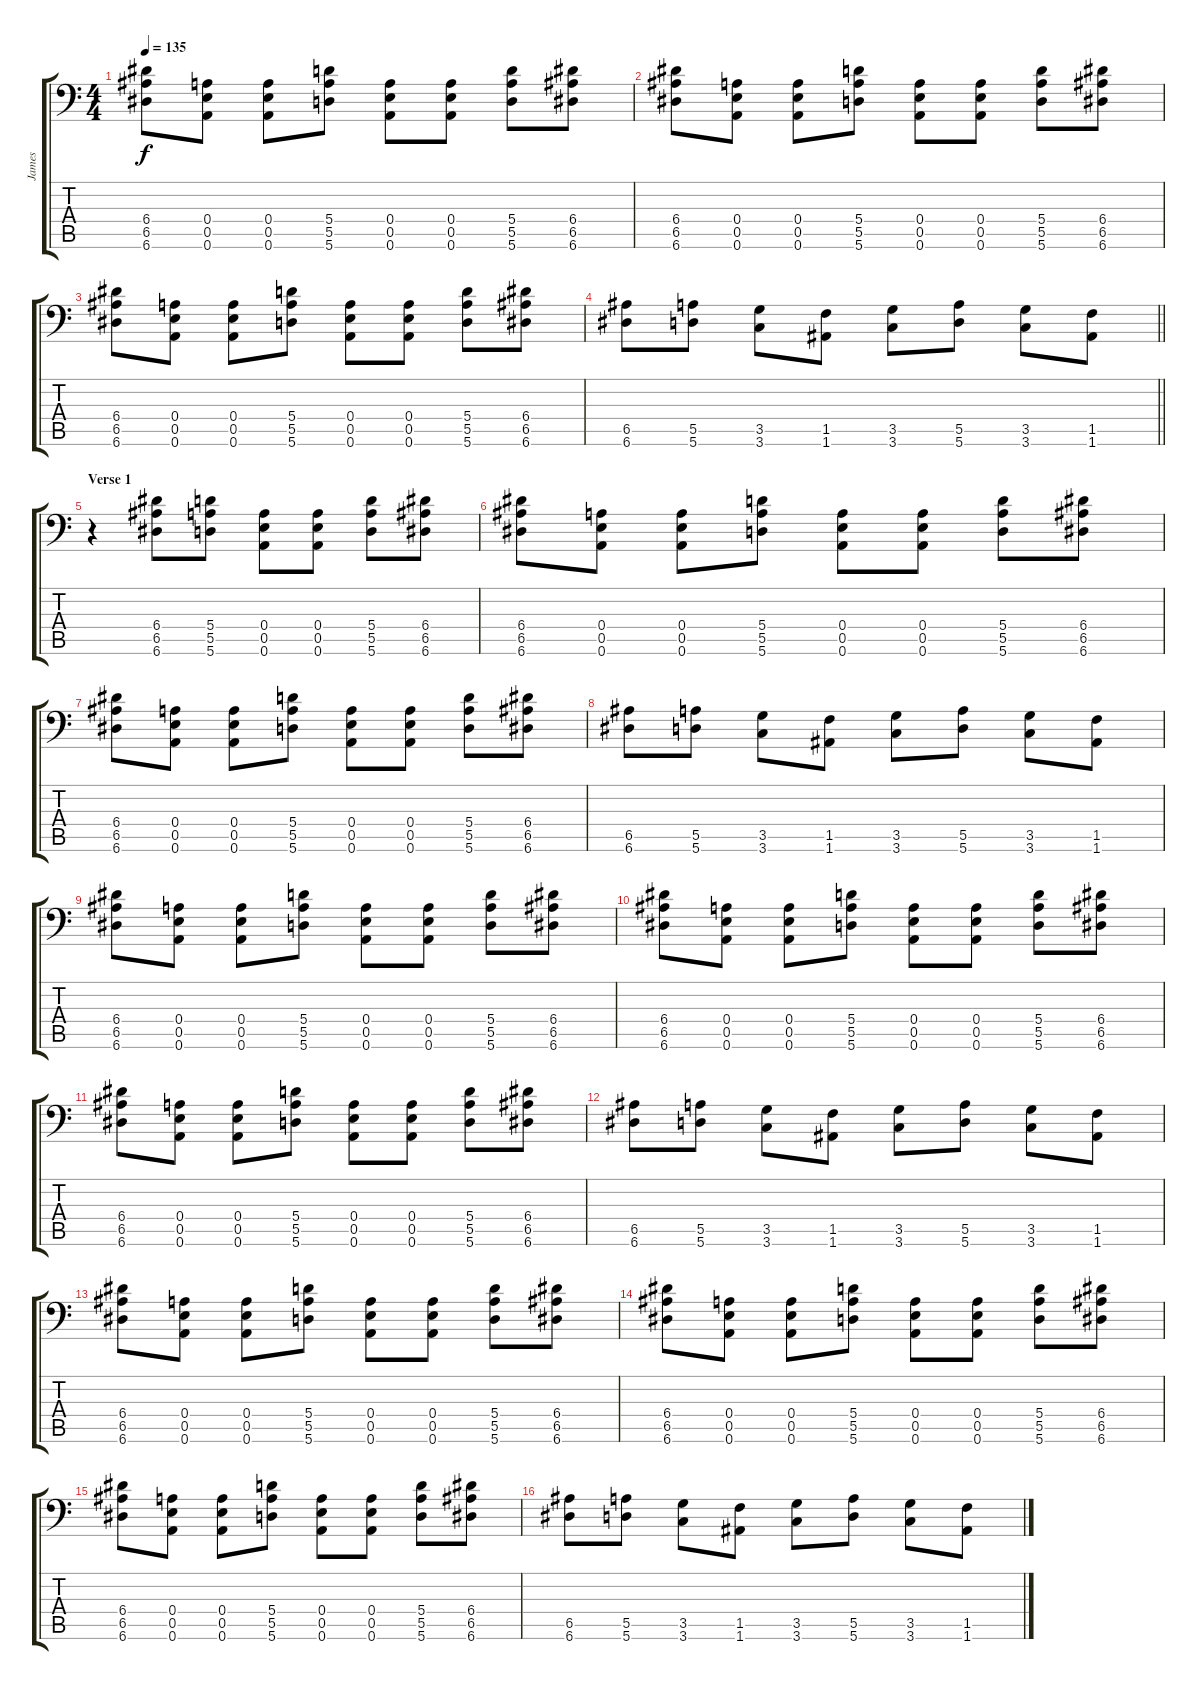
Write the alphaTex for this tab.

\track ("James" "James") {instrument overdrivenguitar}
\staff {score tabs}
\tuning (B3 Gb3 D3 A2 E2 A1) {hide}
\ts (4 4)
\tempo 135
\clef f4
\ks c
(6.4 6.5 6.6).8{dy f} (0.4 0.5 0.6).8 (0.4 0.5 0.6).8 (5.4 5.5 5.6).8 (0.4 0.5 0.6).8 (0.4 0.5 0.6).8 (5.4 5.5 5.6).8 (6.4 6.5 6.6).8 |
(6.4 6.5 6.6).8 (0.4 0.5 0.6).8 (0.4 0.5 0.6).8 (5.4 5.5 5.6).8 (0.4 0.5 0.6).8 (0.4 0.5 0.6).8 (5.4 5.5 5.6).8 (6.4 6.5 6.6).8 |
(6.4 6.5 6.6).8 (0.4 0.5 0.6).8 (0.4 0.5 0.6).8 (5.4 5.5 5.6).8 (0.4 0.5 0.6).8 (0.4 0.5 0.6).8 (5.4 5.5 5.6).8 (6.4 6.5 6.6).8 |
\barLineRight lightlight
(6.5 6.6).8 (5.5 5.6).8 (3.5 3.6).8 (1.5 1.6).8 (3.5 3.6).8 (5.5 5.6).8 (3.5 3.6).8 (1.5 1.6).8 |
\section ("" "Verse 1")
r.4 (6.4 6.5 6.6).8 (5.4 5.5 5.6).8 (0.4 0.5 0.6).8 (0.4 0.5 0.6).8 (5.4 5.5 5.6).8 (6.4 6.5 6.6).8 |
(6.4 6.5 6.6).8 (0.4 0.5 0.6).8 (0.4 0.5 0.6).8 (5.4 5.5 5.6).8 (0.4 0.5 0.6).8 (0.4 0.5 0.6).8 (5.4 5.5 5.6).8 (6.4 6.5 6.6).8 |
(6.4 6.5 6.6).8 (0.4 0.5 0.6).8 (0.4 0.5 0.6).8 (5.4 5.5 5.6).8 (0.4 0.5 0.6).8 (0.4 0.5 0.6).8 (5.4 5.5 5.6).8 (6.4 6.5 6.6).8 |
(6.5 6.6).8 (5.5 5.6).8 (3.5 3.6).8 (1.5 1.6).8 (3.5 3.6).8 (5.5 5.6).8 (3.5 3.6).8 (1.5 1.6).8 |
(6.4 6.5 6.6).8 (0.4 0.5 0.6).8 (0.4 0.5 0.6).8 (5.4 5.5 5.6).8 (0.4 0.5 0.6).8 (0.4 0.5 0.6).8 (5.4 5.5 5.6).8 (6.4 6.5 6.6).8 |
(6.4 6.5 6.6).8 (0.4 0.5 0.6).8 (0.4 0.5 0.6).8 (5.4 5.5 5.6).8 (0.4 0.5 0.6).8 (0.4 0.5 0.6).8 (5.4 5.5 5.6).8 (6.4 6.5 6.6).8 |
(6.4 6.5 6.6).8 (0.4 0.5 0.6).8 (0.4 0.5 0.6).8 (5.4 5.5 5.6).8 (0.4 0.5 0.6).8 (0.4 0.5 0.6).8 (5.4 5.5 5.6).8 (6.4 6.5 6.6).8 |
(6.5 6.6).8 (5.5 5.6).8 (3.5 3.6).8 (1.5 1.6).8 (3.5 3.6).8 (5.5 5.6).8 (3.5 3.6).8 (1.5 1.6).8 |
(6.4 6.5 6.6).8 (0.4 0.5 0.6).8 (0.4 0.5 0.6).8 (5.4 5.5 5.6).8 (0.4 0.5 0.6).8 (0.4 0.5 0.6).8 (5.4 5.5 5.6).8 (6.4 6.5 6.6).8 |
(6.4 6.5 6.6).8 (0.4 0.5 0.6).8 (0.4 0.5 0.6).8 (5.4 5.5 5.6).8 (0.4 0.5 0.6).8 (0.4 0.5 0.6).8 (5.4 5.5 5.6).8 (6.4 6.5 6.6).8 |
(6.4 6.5 6.6).8 (0.4 0.5 0.6).8 (0.4 0.5 0.6).8 (5.4 5.5 5.6).8 (0.4 0.5 0.6).8 (0.4 0.5 0.6).8 (5.4 5.5 5.6).8 (6.4 6.5 6.6).8 |
(6.5 6.6).8 (5.5 5.6).8 (3.5 3.6).8 (1.5 1.6).8 (3.5 3.6).8 (5.5 5.6).8 (3.5 3.6).8 (1.5 1.6).8
